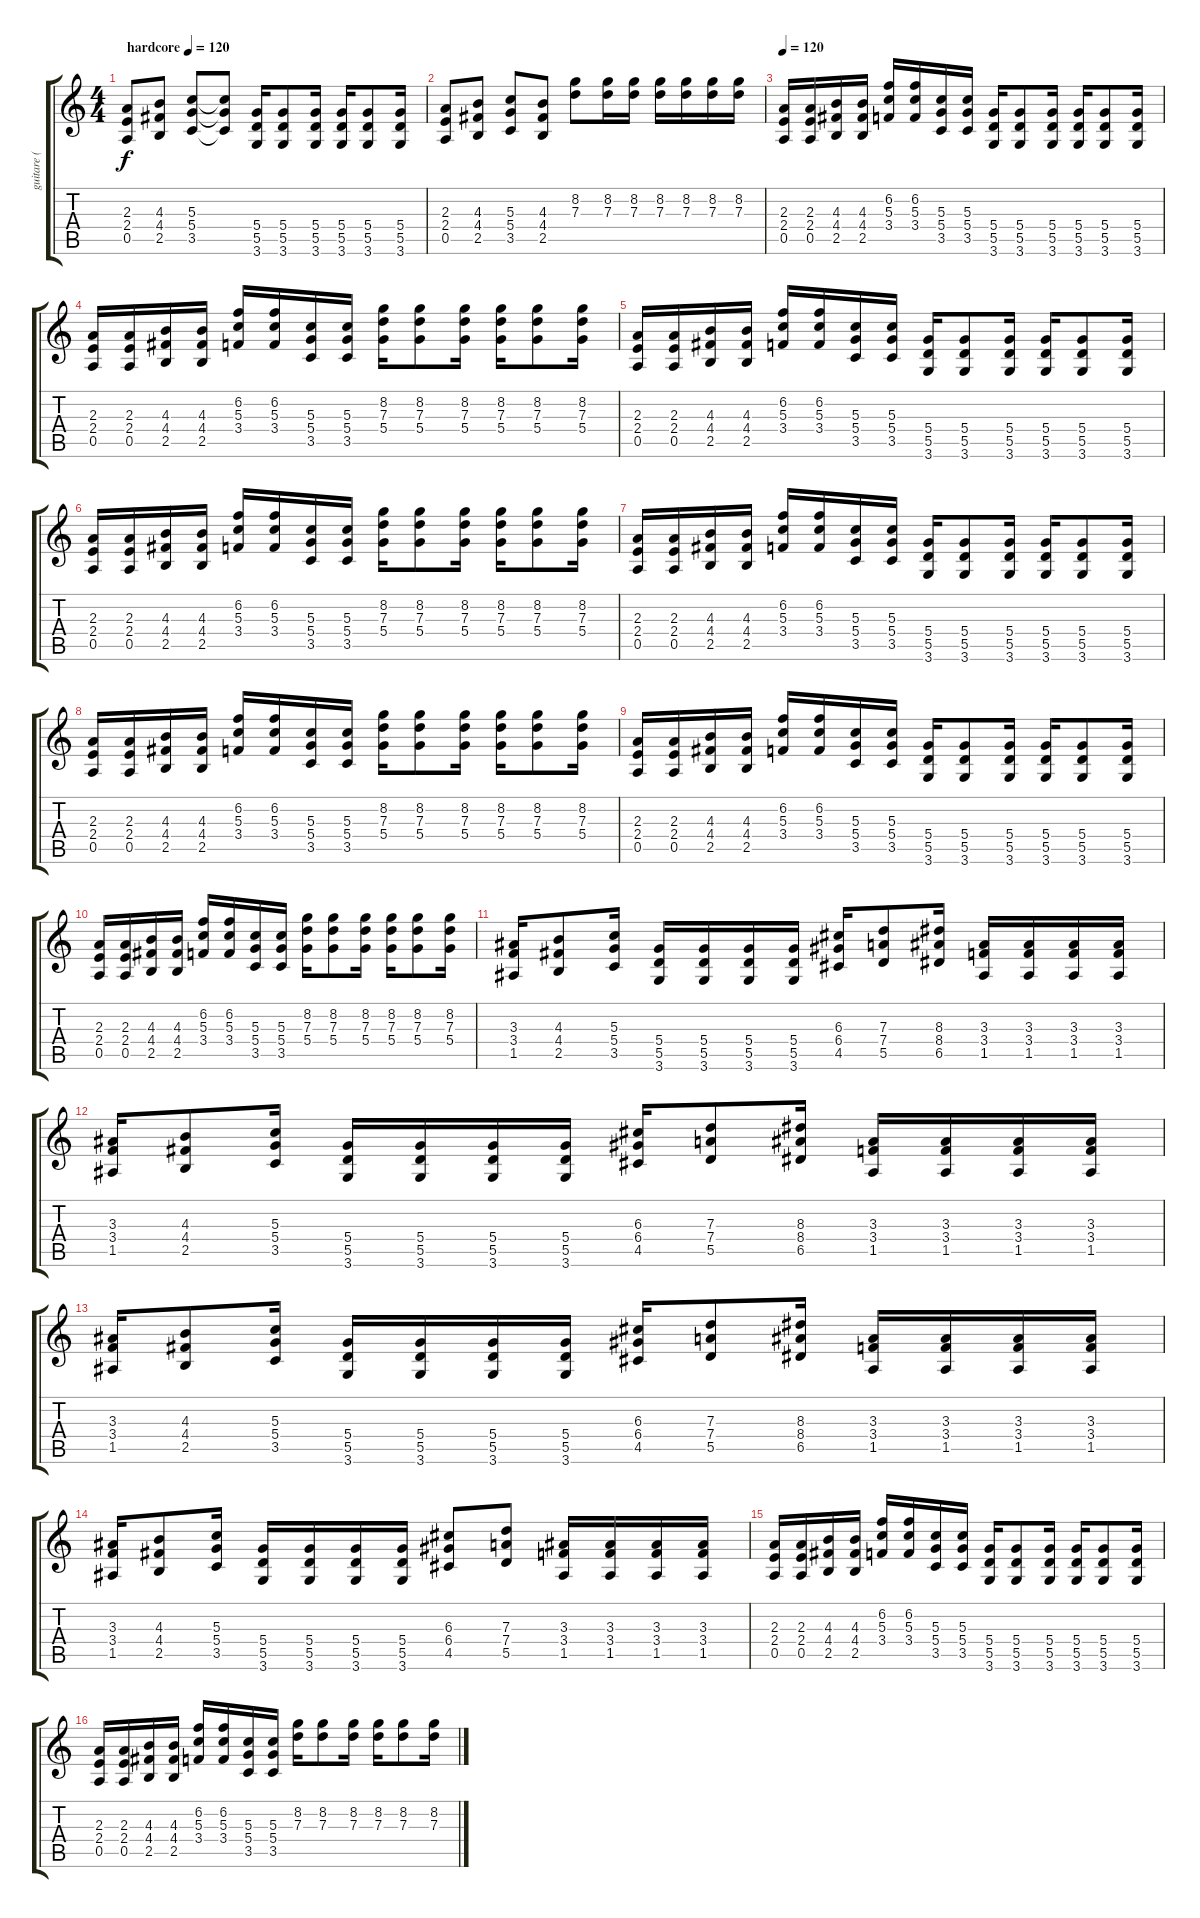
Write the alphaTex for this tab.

\track ("guitare ( Lyle Preslar ) " "guitare ( ") {instrument distortionguitar}
\staff {score tabs}
\tuning (E4 B3 G3 D3 A2 E2) {hide}
\ts (4 4)
\tempo (120 "hardcore")
\tempo 112
\tempo (120 "hardcore")
\clef g2
\ks c
(2.3 2.4 0.5).8{dy f instrument distortionguitar} (4.3 4.4 2.5).8 (5.3 5.4 3.5).8 (5.3{t} 5.4{t} 3.5{t}).8 (5.4 5.5 3.6).16 (5.4 5.5 3.6).8 (5.4 5.5 3.6).16 (5.4 5.5 3.6).16 (5.4 5.5 3.6).8 (5.4 5.5 3.6).16 |
(2.3 2.4 0.5).8 (4.3 4.4 2.5).8 (5.3 5.4 3.5).8 (4.3 4.4 2.5).8 (8.2 7.3).8{volume 16} (8.2 7.3).16 (8.2 7.3).16 (8.2 7.3).16 (8.2 7.3).16 (8.2 7.3).16 (8.2 7.3).16 |
\tempo 120
(2.3 2.4 0.5).16{volume 12} (2.3 2.4 0.5).16 (4.3 4.4 2.5).16 (4.3 4.4 2.5).16 (6.2 5.3 3.4).16 (6.2 5.3 3.4).16 (5.3 5.4 3.5).16 (5.3 5.4 3.5).16 (5.4 5.5 3.6).16 (5.4 5.5 3.6).8 (5.4 5.5 3.6).16 (5.4 5.5 3.6).16 (5.4 5.5 3.6).8 (5.4 5.5 3.6).16 |
(2.3 2.4 0.5).16 (2.3 2.4 0.5).16 (4.3 4.4 2.5).16 (4.3 4.4 2.5).16 (6.2 5.3 3.4).16 (6.2 5.3 3.4).16 (5.3 5.4 3.5).16 (5.3 5.4 3.5).16 (8.2 7.3 5.4).16 (8.2 7.3 5.4).8 (8.2 7.3 5.4).16 (8.2 7.3 5.4).16 (8.2 7.3 5.4).8 (8.2 7.3 5.4).16 |
(2.3 2.4 0.5).16 (2.3 2.4 0.5).16 (4.3 4.4 2.5).16 (4.3 4.4 2.5).16 (6.2 5.3 3.4).16 (6.2 5.3 3.4).16 (5.3 5.4 3.5).16 (5.3 5.4 3.5).16 (5.4 5.5 3.6).16 (5.4 5.5 3.6).8 (5.4 5.5 3.6).16 (5.4 5.5 3.6).16 (5.4 5.5 3.6).8 (5.4 5.5 3.6).16 |
(2.3 2.4 0.5).16 (2.3 2.4 0.5).16 (4.3 4.4 2.5).16 (4.3 4.4 2.5).16 (6.2 5.3 3.4).16 (6.2 5.3 3.4).16 (5.3 5.4 3.5).16 (5.3 5.4 3.5).16 (8.2 7.3 5.4).16 (8.2 7.3 5.4).8 (8.2 7.3 5.4).16 (8.2 7.3 5.4).16 (8.2 7.3 5.4).8 (8.2 7.3 5.4).16 |
(2.3 2.4 0.5).16 (2.3 2.4 0.5).16 (4.3 4.4 2.5).16 (4.3 4.4 2.5).16 (6.2 5.3 3.4).16 (6.2 5.3 3.4).16 (5.3 5.4 3.5).16 (5.3 5.4 3.5).16 (5.4 5.5 3.6).16 (5.4 5.5 3.6).8 (5.4 5.5 3.6).16 (5.4 5.5 3.6).16 (5.4 5.5 3.6).8 (5.4 5.5 3.6).16 |
(2.3 2.4 0.5).16 (2.3 2.4 0.5).16 (4.3 4.4 2.5).16 (4.3 4.4 2.5).16 (6.2 5.3 3.4).16 (6.2 5.3 3.4).16 (5.3 5.4 3.5).16 (5.3 5.4 3.5).16 (8.2 7.3 5.4).16 (8.2 7.3 5.4).8 (8.2 7.3 5.4).16 (8.2 7.3 5.4).16 (8.2 7.3 5.4).8 (8.2 7.3 5.4).16 |
(2.3 2.4 0.5).16 (2.3 2.4 0.5).16 (4.3 4.4 2.5).16 (4.3 4.4 2.5).16 (6.2 5.3 3.4).16 (6.2 5.3 3.4).16 (5.3 5.4 3.5).16 (5.3 5.4 3.5).16 (5.4 5.5 3.6).16 (5.4 5.5 3.6).8 (5.4 5.5 3.6).16 (5.4 5.5 3.6).16 (5.4 5.5 3.6).8 (5.4 5.5 3.6).16 |
(2.3 2.4 0.5).16 (2.3 2.4 0.5).16 (4.3 4.4 2.5).16 (4.3 4.4 2.5).16 (6.2 5.3 3.4).16 (6.2 5.3 3.4).16 (5.3 5.4 3.5).16 (5.3 5.4 3.5).16 (8.2 7.3 5.4).16 (8.2 7.3 5.4).8 (8.2 7.3 5.4).16 (8.2 7.3 5.4).16 (8.2 7.3 5.4).8 (8.2 7.3 5.4).16 |
(3.3 3.4 1.5).16 (4.3 4.4 2.5).8 (5.3 5.4 3.5).16 (5.4 5.5 3.6).16 (5.4 5.5 3.6).16 (5.4 5.5 3.6).16 (5.4 5.5 3.6).16 (6.3 6.4 4.5).16 (7.3 7.4 5.5).8 (8.3 8.4 6.5).16 (3.3 3.4 1.5).16 (3.3 3.4 1.5).16 (3.3 3.4 1.5).16 (3.3 3.4 1.5).16 |
(3.3 3.4 1.5).16 (4.3 4.4 2.5).8 (5.3 5.4 3.5).16 (5.4 5.5 3.6).16 (5.4 5.5 3.6).16 (5.4 5.5 3.6).16 (5.4 5.5 3.6).16 (6.3 6.4 4.5).16 (7.3 7.4 5.5).8 (8.3 8.4 6.5).16 (3.3 3.4 1.5).16 (3.3 3.4 1.5).16 (3.3 3.4 1.5).16 (3.3 3.4 1.5).16 |
(3.3 3.4 1.5).16 (4.3 4.4 2.5).8 (5.3 5.4 3.5).16 (5.4 5.5 3.6).16 (5.4 5.5 3.6).16 (5.4 5.5 3.6).16 (5.4 5.5 3.6).16 (6.3 6.4 4.5).16 (7.3 7.4 5.5).8 (8.3 8.4 6.5).16 (3.3 3.4 1.5).16 (3.3 3.4 1.5).16 (3.3 3.4 1.5).16 (3.3 3.4 1.5).16 |
(3.3 3.4 1.5).16 (4.3 4.4 2.5).8 (5.3 5.4 3.5).16 (5.4 5.5 3.6).16 (5.4 5.5 3.6).16 (5.4 5.5 3.6).16 (5.4 5.5 3.6).16 (6.3 6.4 4.5).8 (7.3 7.4 5.5).8 (3.3 3.4 1.5).16 (3.3 3.4 1.5).16 (3.3 3.4 1.5).16 (3.3 3.4 1.5).16 |
(2.3 2.4 0.5).16 (2.3 2.4 0.5).16 (4.3 4.4 2.5).16 (4.3 4.4 2.5).16 (6.2 5.3 3.4).16 (6.2 5.3 3.4).16 (5.3 5.4 3.5).16 (5.3 5.4 3.5).16 (5.4 5.5 3.6).16 (5.4 5.5 3.6).8 (5.4 5.5 3.6).16 (5.4 5.5 3.6).16 (5.4 5.5 3.6).8 (5.4 5.5 3.6).16 |
(2.3 2.4 0.5).16 (2.3 2.4 0.5).16 (4.3 4.4 2.5).16 (4.3 4.4 2.5).16 (6.2 5.3 3.4).16 (6.2 5.3 3.4).16 (5.3 5.4 3.5).16 (5.3 5.4 3.5).16 (8.2 7.3).16{volume 16} (8.2 7.3).8 (8.2 7.3).16 (8.2 7.3).16 (8.2 7.3).8 (8.2 7.3).16
